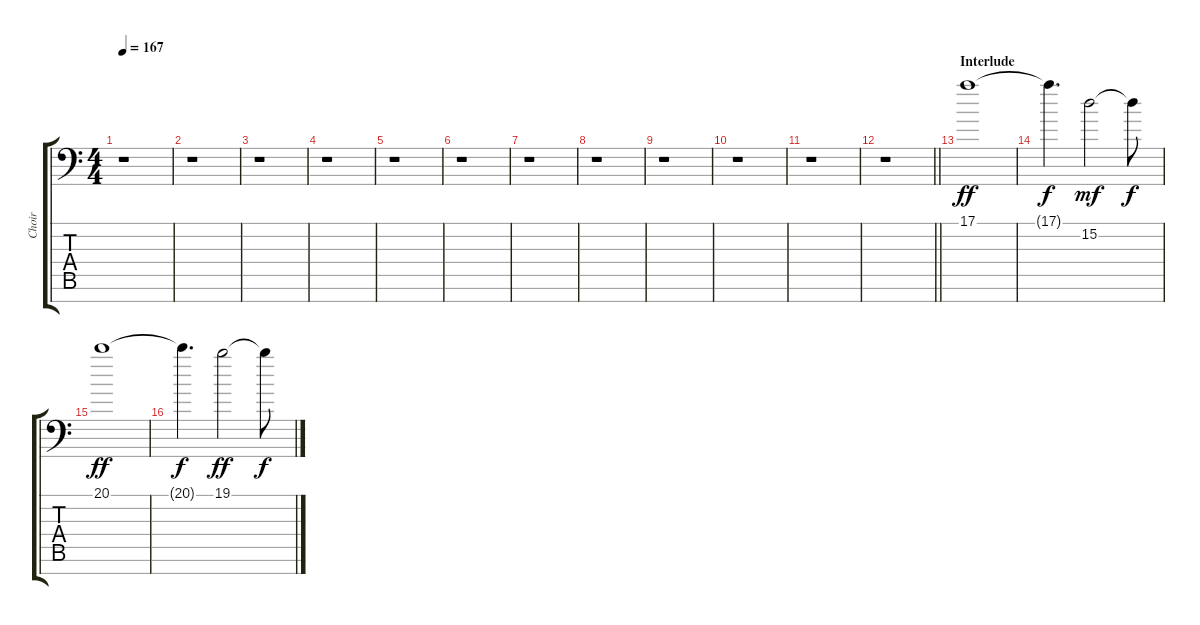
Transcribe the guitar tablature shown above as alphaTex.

\track ("Choir" "Choir") {instrument choiraahs}
\staff {score tabs}
\tuning (E4 B3 G3 D3 A2 E2 C-1) {hide}
\ts (4 4)
\tempo 167
\clef f4
\ks c
r.1{dy ff} |
r.1 |
r.1 |
r.1 |
r.1 |
r.1 |
r.1 |
r.1 |
r.1 |
r.1 |
r.1 |
\barLineRight lightlight
r.1 |
\section ("" "Interlude")
17.1.1 |
17.1{t}.4{d dy f} 15.2.2{dy mf} 15.2{t}.8{dy f} |
20.1.1{dy ff} |
20.1{t}.4{d dy f} 19.1.2{dy ff} 19.1{t}.8{dy f}
